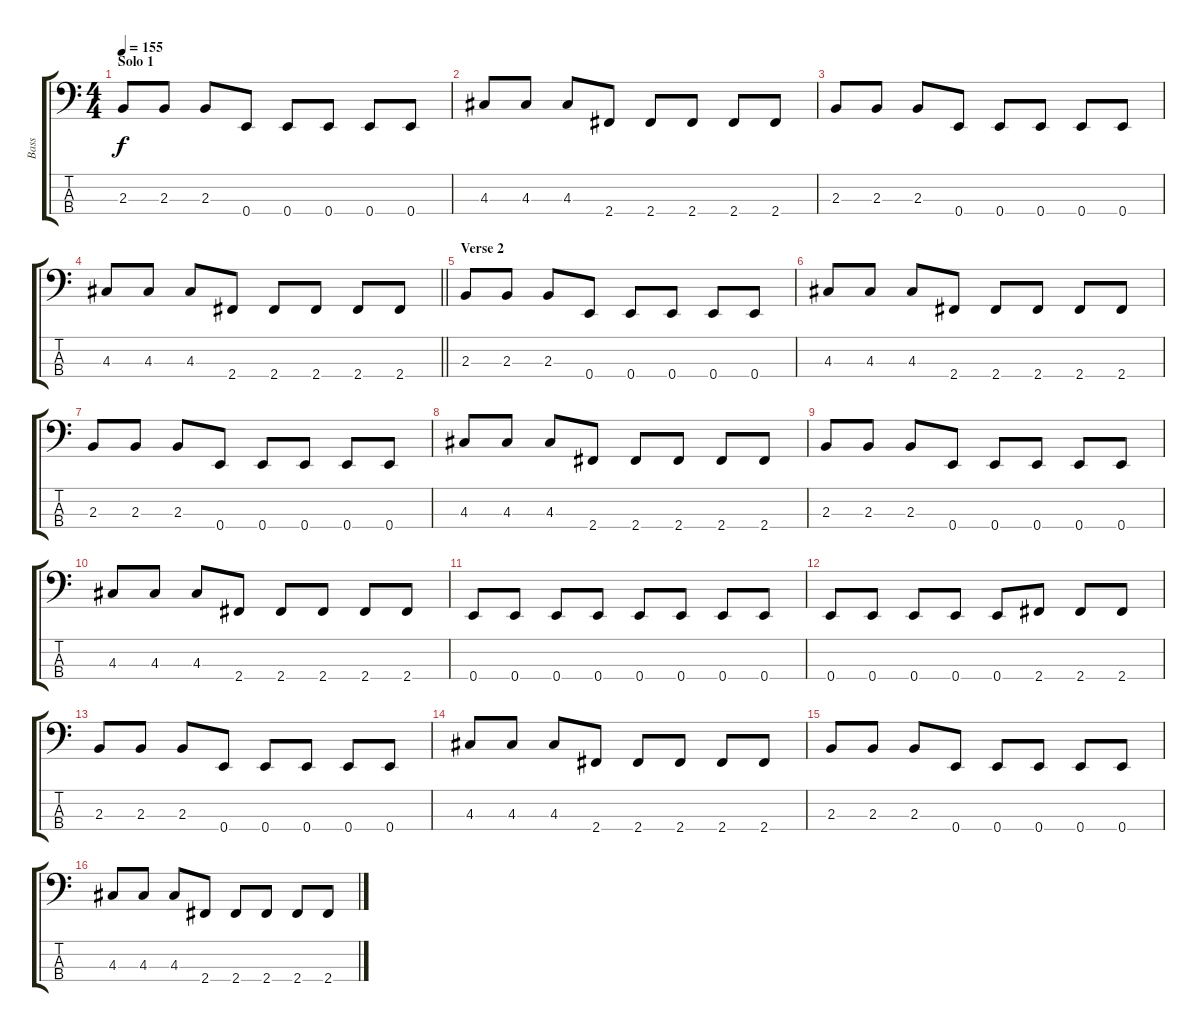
\track ("Bass" "Bass") {instrument electricbassfinger}
\staff {score tabs}
\tuning (G2 D2 A1 E1) {hide}
\ts (4 4)
\section ("" "Solo 1")
\tempo 155
\clef f4
\ks c
2.3.8{dy f} 2.3.8 2.3.8 0.4.8 0.4.8 0.4.8 0.4.8 0.4.8 |
4.3.8 4.3.8 4.3.8 2.4.8 2.4.8 2.4.8 2.4.8 2.4.8 |
2.3.8 2.3.8 2.3.8 0.4.8 0.4.8 0.4.8 0.4.8 0.4.8 |
\barLineRight lightlight
4.3.8 4.3.8 4.3.8 2.4.8 2.4.8 2.4.8 2.4.8 2.4.8 |
\section ("" "Verse 2")
2.3.8 2.3.8 2.3.8 0.4.8 0.4.8 0.4.8 0.4.8 0.4.8 |
4.3.8 4.3.8 4.3.8 2.4.8 2.4.8 2.4.8 2.4.8 2.4.8 |
2.3.8 2.3.8 2.3.8 0.4.8 0.4.8 0.4.8 0.4.8 0.4.8 |
4.3.8 4.3.8 4.3.8 2.4.8 2.4.8 2.4.8 2.4.8 2.4.8 |
2.3.8 2.3.8 2.3.8 0.4.8 0.4.8 0.4.8 0.4.8 0.4.8 |
4.3.8 4.3.8 4.3.8 2.4.8 2.4.8 2.4.8 2.4.8 2.4.8 |
0.4.8 0.4.8 0.4.8 0.4.8 0.4.8 0.4.8 0.4.8 0.4.8 |
0.4.8 0.4.8 0.4.8 0.4.8 0.4.8 2.4.8 2.4.8 2.4.8 |
2.3.8 2.3.8 2.3.8 0.4.8 0.4.8 0.4.8 0.4.8 0.4.8 |
4.3.8 4.3.8 4.3.8 2.4.8 2.4.8 2.4.8 2.4.8 2.4.8 |
2.3.8 2.3.8 2.3.8 0.4.8 0.4.8 0.4.8 0.4.8 0.4.8 |
4.3.8 4.3.8 4.3.8 2.4.8 2.4.8 2.4.8 2.4.8 2.4.8
